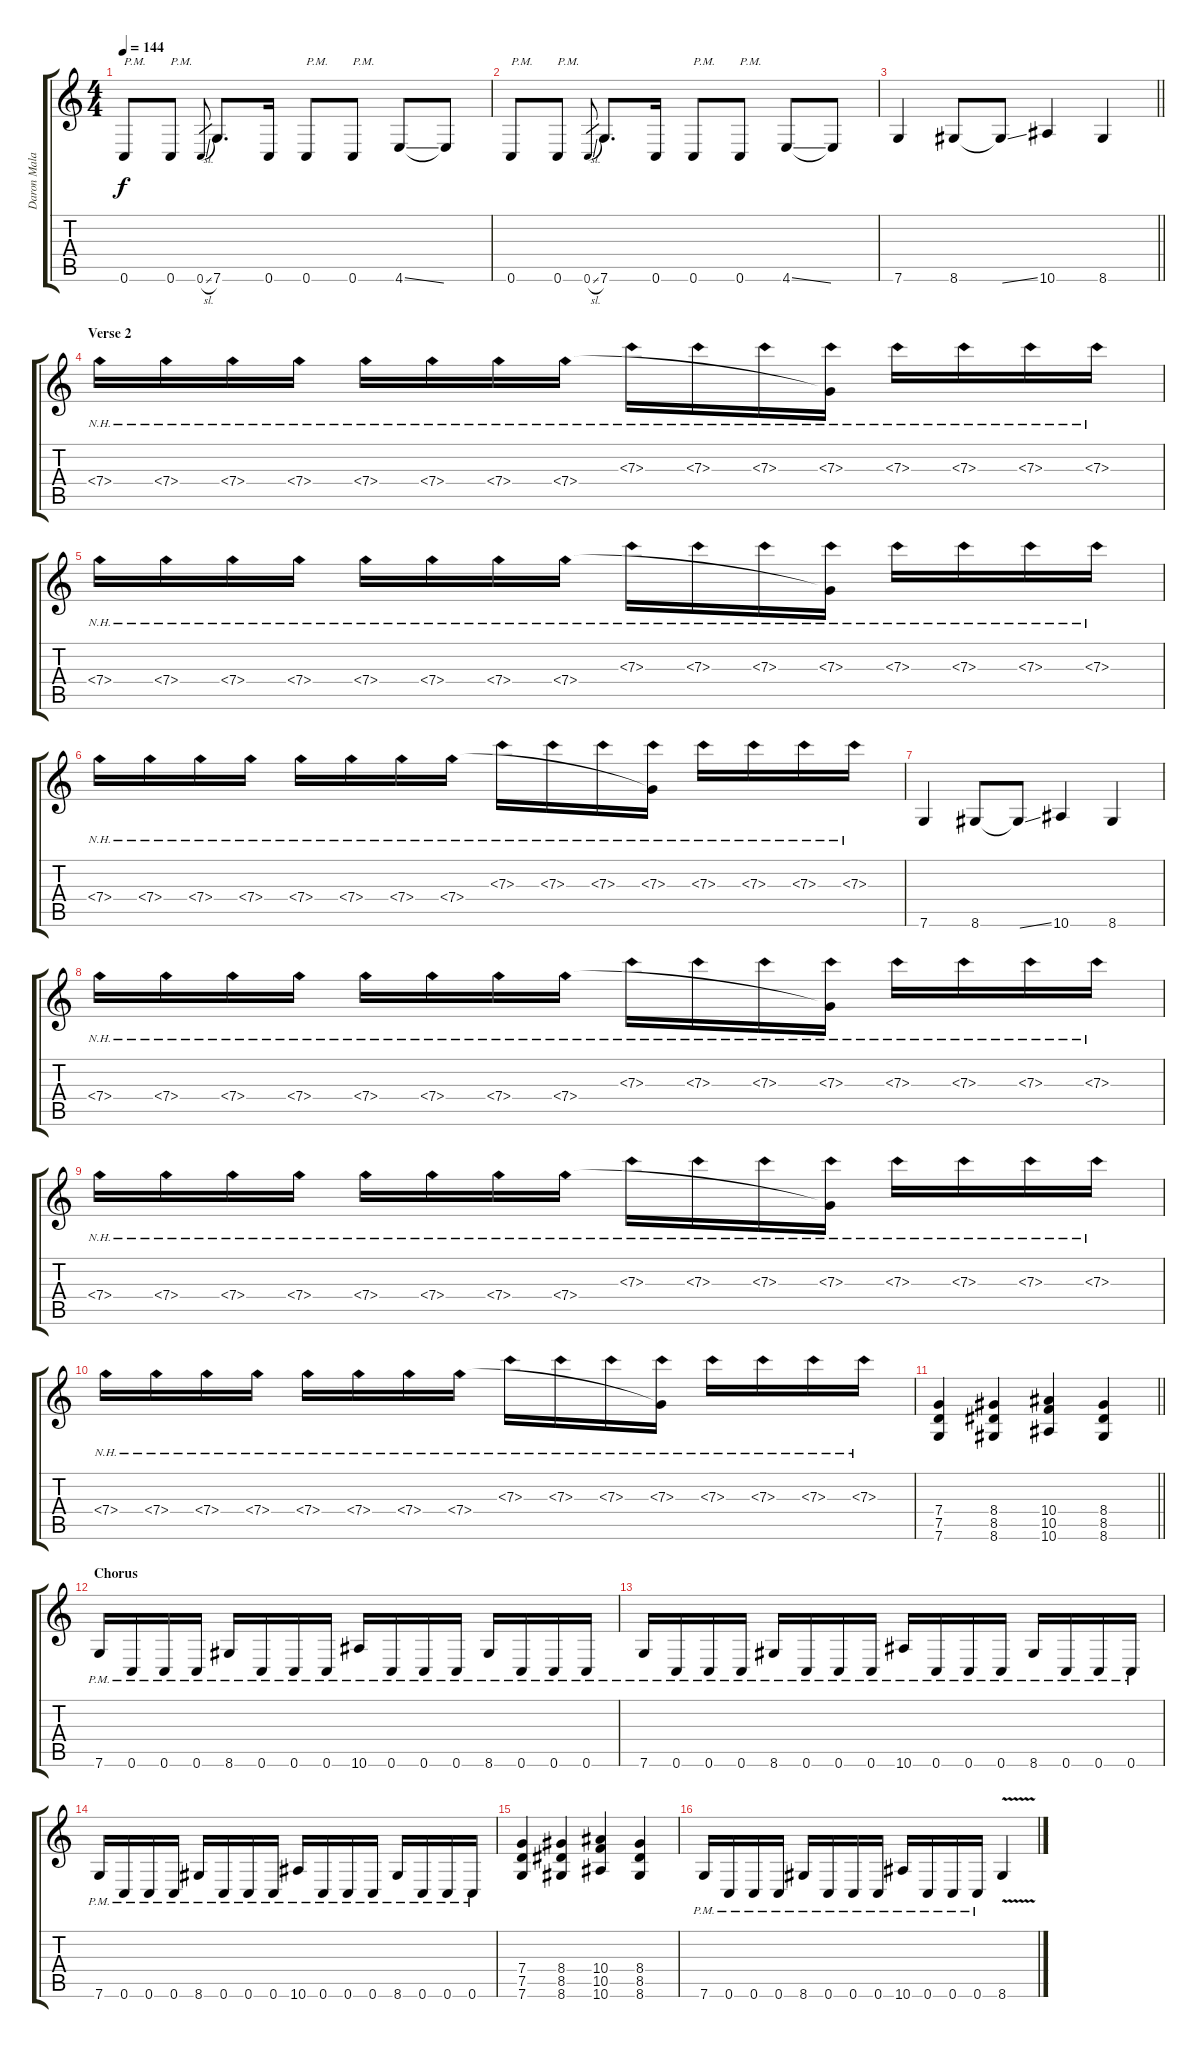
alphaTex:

\track ("Daron Malakian" "Daron Mala") {instrument distortionguitar}
\staff {score tabs}
\tuning (D4 A3 F3 C3 G2 C2) {hide}
\ts (4 4)
\tempo 144
\clef g2
\ks c
0.6.8{txt "P.M." dy f} 0.6.8{txt "P.M."} 0.6{sl}.8{gr} 7.6.8{d} 0.6.16 0.6.8{txt "P.M."} 0.6.8{txt "P.M."} 4.6{ss}.8 4.6{t}.8 |
0.6.8{txt "P.M."} 0.6.8{txt "P.M."} 0.6{sl}.8{gr} 7.6.8{d} 0.6.16 0.6.8{txt "P.M."} 0.6.8{txt "P.M."} 4.6{ss}.8 4.6{t}.8 |
\barLineRight lightlight
7.6.4 8.6.8 8.6{ss t}.8 10.6.4 8.6.4 |
\section ("" "Verse 2")
7.4{nh}.16 7.4{nh}.16 7.4{nh}.16 7.4{nh}.16 7.4{nh}.16 7.4{nh}.16 7.4{nh}.16 7.4{nh}.16 7.3{nh}.16 7.3{nh}.16 7.3{nh}.16 (7.3{nh} 7.4{t}).16 7.3{nh}.16 7.3{nh}.16 7.3{nh}.16 7.3{nh}.16 |
7.4{nh}.16 7.4{nh}.16 7.4{nh}.16 7.4{nh}.16 7.4{nh}.16 7.4{nh}.16 7.4{nh}.16 7.4{nh}.16 7.3{nh}.16 7.3{nh}.16 7.3{nh}.16 (7.3{nh} 7.4{t}).16 7.3{nh}.16 7.3{nh}.16 7.3{nh}.16 7.3{nh}.16 |
7.4{nh}.16 7.4{nh}.16 7.4{nh}.16 7.4{nh}.16 7.4{nh}.16 7.4{nh}.16 7.4{nh}.16 7.4{nh}.16 7.3{nh}.16 7.3{nh}.16 7.3{nh}.16 (7.3{nh} 7.4{t}).16 7.3{nh}.16 7.3{nh}.16 7.3{nh}.16 7.3{nh}.16 |
7.6.4 8.6.8 8.6{ss t}.8 10.6.4 8.6.4 |
7.4{nh}.16 7.4{nh}.16 7.4{nh}.16 7.4{nh}.16 7.4{nh}.16 7.4{nh}.16 7.4{nh}.16 7.4{nh}.16 7.3{nh}.16 7.3{nh}.16 7.3{nh}.16 (7.3{nh} 7.4{t}).16 7.3{nh}.16 7.3{nh}.16 7.3{nh}.16 7.3{nh}.16 |
7.4{nh}.16 7.4{nh}.16 7.4{nh}.16 7.4{nh}.16 7.4{nh}.16 7.4{nh}.16 7.4{nh}.16 7.4{nh}.16 7.3{nh}.16 7.3{nh}.16 7.3{nh}.16 (7.3{nh} 7.4{t}).16 7.3{nh}.16 7.3{nh}.16 7.3{nh}.16 7.3{nh}.16 |
7.4{nh}.16 7.4{nh}.16 7.4{nh}.16 7.4{nh}.16 7.4{nh}.16 7.4{nh}.16 7.4{nh}.16 7.4{nh}.16 7.3{nh}.16 7.3{nh}.16 7.3{nh}.16 (7.3{nh} 7.4{t}).16 7.3{nh}.16 7.3{nh}.16 7.3{nh}.16 7.3{nh}.16 |
\barLineRight lightlight
(7.4 7.5 7.6).4{volume 16 instrument distortionguitar} (8.4 8.5 8.6).4 (10.4 10.5 10.6).4 (8.4 8.5 8.6).4 |
\section ("" "Chorus")
7.6{pm}.16 0.6{pm}.16 0.6{pm}.16 0.6{pm}.16 8.6{pm}.16 0.6{pm}.16 0.6{pm}.16 0.6{pm}.16 10.6{pm}.16 0.6{pm}.16 0.6{pm}.16 0.6{pm}.16 8.6{pm}.16 0.6{pm}.16 0.6{pm}.16 0.6{pm}.16 |
7.6{pm}.16 0.6{pm}.16 0.6{pm}.16 0.6{pm}.16 8.6{pm}.16 0.6{pm}.16 0.6{pm}.16 0.6{pm}.16 10.6{pm}.16 0.6{pm}.16 0.6{pm}.16 0.6{pm}.16 8.6{pm}.16 0.6{pm}.16 0.6{pm}.16 0.6{pm}.16 |
7.6{pm}.16 0.6{pm}.16 0.6{pm}.16 0.6{pm}.16 8.6{pm}.16 0.6{pm}.16 0.6{pm}.16 0.6{pm}.16 10.6{pm}.16 0.6{pm}.16 0.6{pm}.16 0.6{pm}.16 8.6{pm}.16 0.6{pm}.16 0.6{pm}.16 0.6{pm}.16 |
(7.4 7.5 7.6).4{instrument distortionguitar} (8.4 8.5 8.6).4 (10.4 10.5 10.6).4 (8.4 8.5 8.6).4 |
7.6{pm}.16 0.6{pm}.16 0.6{pm}.16 0.6{pm}.16 8.6{pm}.16 0.6{pm}.16 0.6{pm}.16 0.6{pm}.16 10.6{pm}.16 0.6{pm}.16 0.6{pm}.16 0.6{pm}.16 8.6{v}.4
